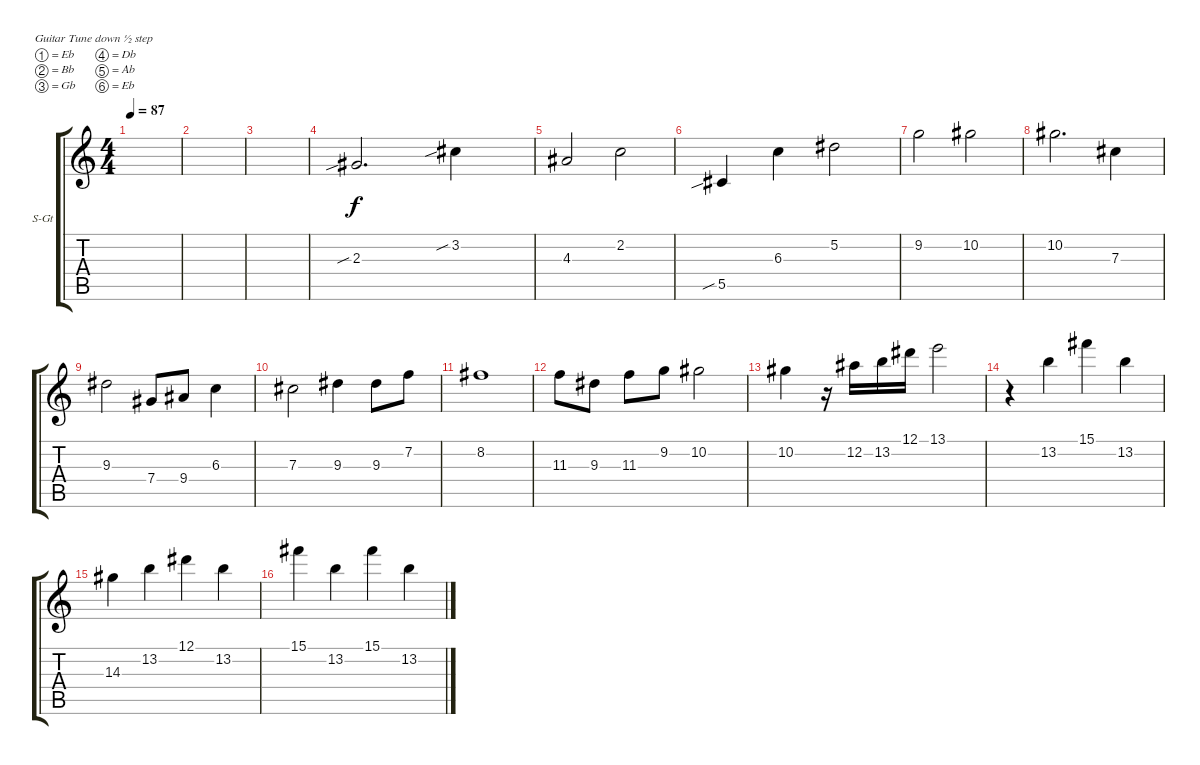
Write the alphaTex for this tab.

\defaultSystemsLayout 4
\bracketExtendMode groupsimilarinstruments
\firstSystemTrackNameOrientation horizontal
\otherSystemsTrackNameOrientation horizontal
\track ("Arpeggio" "S-Gt") {instrument acousticguitarsteel}
\staff {score tabs}
\tuning (Eb4 Bb3 Gb3 Db3 Ab2 Eb2)
\ts (4 4)
\tempo 87
\clef g2
\scale
0.333333
\ks c
|
\scale
0.333333 |
\scale
0.333333 |
\scale
0.333333 2.3{sib}.2{d} 3.2{sib}.4 |
\scale
0.333333 4.3.2 2.2.2 |
\scale
0.333333 5.5{sib}.4 6.3.4 5.2.2 |
\scale
0.333333 9.2.2 10.2.2 |
\scale
0.333333 10.2.2{d} 7.3.4 |
\scale
0.333333 9.3.2 7.4.8 9.4.8 6.3.4 |
\scale
0.333333 7.3.2 9.3.4 9.3.8 7.2.8 |
\scale
0.333333 8.2.1 |
\scale
0.333333 11.3.8 9.3.8 11.3.8 9.2.8 10.2.2 |
\scale
0.333333 10.2.4 r.16 12.2.16 13.2.16 12.1.16 13.1.2 |
\scale
0.333333 r.4 13.2.4 15.1.4 13.2.4 |
\scale
0.333333 14.3.4 13.2.4 12.1.4 13.2.4 |
\scale
0.333333 15.1.4 13.2.4 15.1.4 13.2.4
